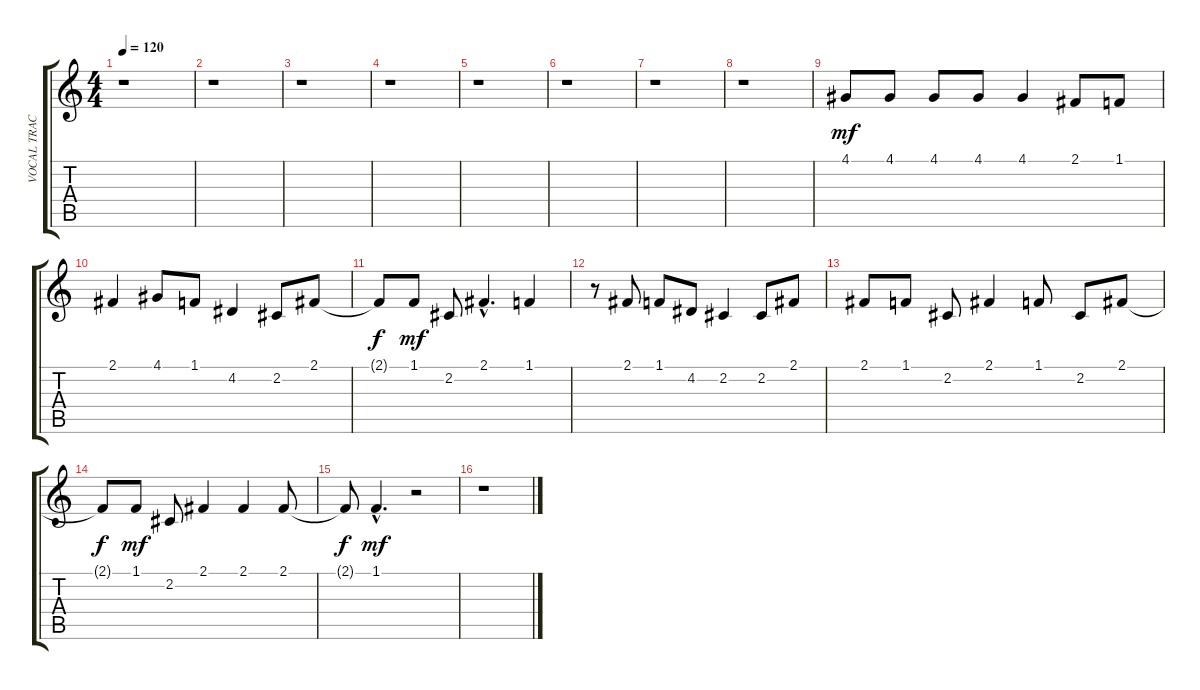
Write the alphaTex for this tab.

\track ("VOCAL TRACK         " "VOCAL TRAC") {instrument lead1square}
\staff {score tabs}
\tuning (E4 B3 G3 D3 A2 E2) {hide}
\ts (4 4)
\tempo 120
\clef g2
\ks c
r.1{dy mf} |
r.1 |
r.1 |
r.1 |
r.1 |
r.1 |
r.1 |
r.1 |
4.1.8 4.1.8 4.1.8 4.1.8 4.1.4 2.1.8 1.1.8 |
2.1.4 4.1.8 1.1.8 4.2.4 2.2.8 2.1.8 |
2.1{t}.8{dy f} 1.1.8{dy mf} 2.2.8 2.1{hac}.4{d} 1.1.4 |
r.8 2.1.8 1.1.8 4.2.8 2.2.4 2.2.8 2.1.8 |
2.1.8 1.1.8 2.2.8 2.1.4 1.1.8 2.2.8 2.1.8 |
2.1{t}.8{dy f} 1.1.8{dy mf} 2.2.8 2.1.4 2.1.4 2.1.8 |
2.1{t}.8{dy f} 1.1{hac}.4{d dy mf} r.2 |
r.1
